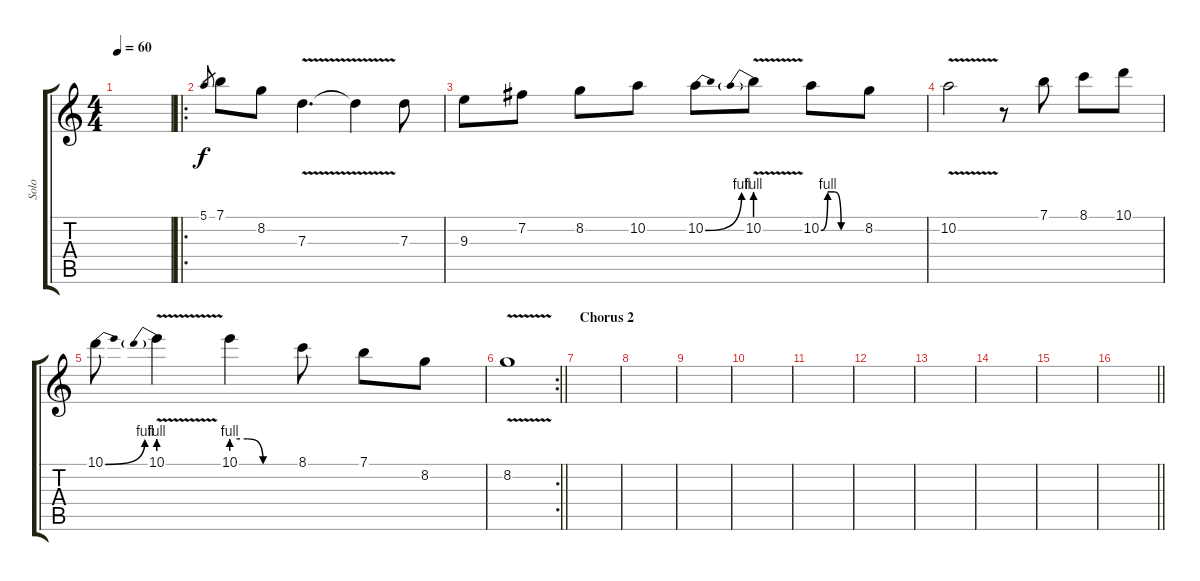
\track ("Solo" "Solo") {instrument distortionguitar}
\staff {score tabs}
\tuning (E4 B3 G3 D3 A2 E2) {hide}
\ts (4 4)
\tempo 60
\clef g2
\ks c
|
\ro
5.1.8{gr} 7.1.8 8.2.8 7.3{v}.4{d} 7.3{t}.4 7.3.8 |
9.3.8 7.2.8 8.2.8 10.2.8 10.2{be (bend 0 0 60 4)}.8 10.2{be (prebend 0 4 60 4) v}.8 10.2{be (custom 0 0 10 4 20 4 30 0 60 0)}.8 8.2.8 |
10.2{v}.2 r.8 7.1.8 8.1.8 10.1.8 |
10.1{be (bend 0 0 60 4)}.8 10.1{be (prebend 0 4 60 4) v}.4 10.1{be (custom 0 4 15 4 30 0 60 0)}.4 8.1.8 7.1.8 8.2.8 |
\rc 2
\barLineRight lightlight
8.2{v}.1 |
\section ("" "Chorus 2")
|
|
|
|
|
|
|
|
|
\barLineRight lightlight
